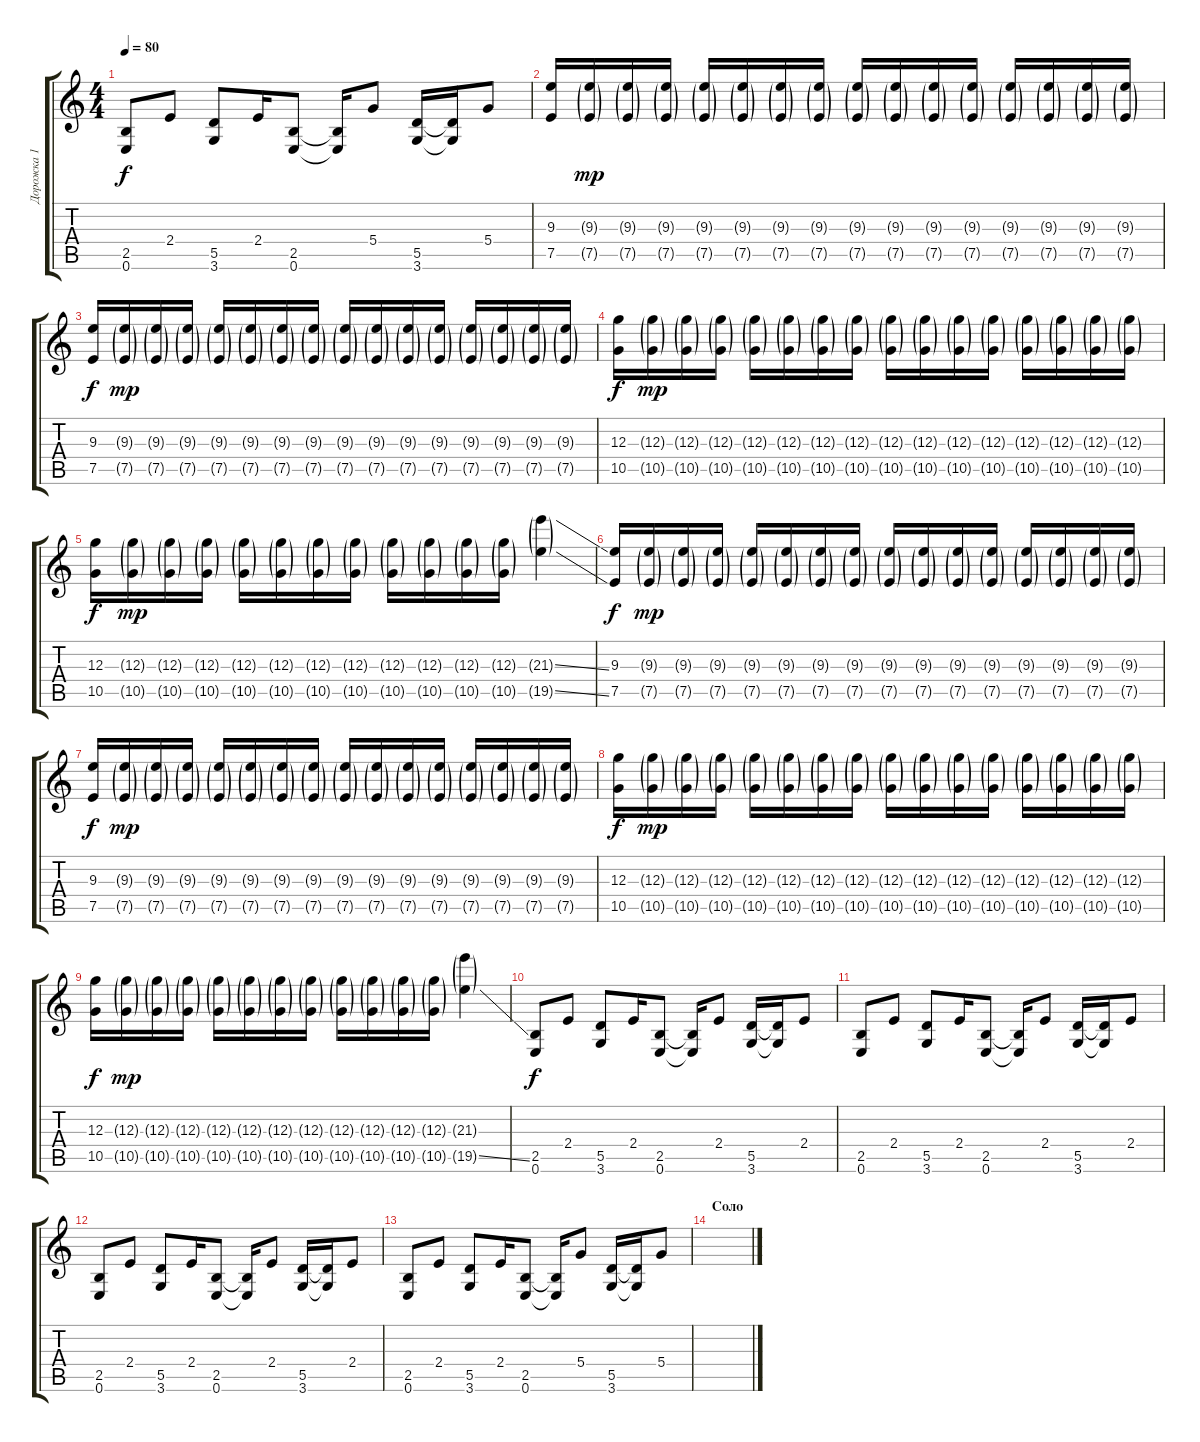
\track ("Дорожка 1" "Дорожка 1") {instrument electricguitarjazz}
\staff {score tabs}
\tuning (E4 B3 G3 D3 A2 E2) {hide}
\ts (4 4)
\tempo 80
\clef g2
\ks c
(2.5 0.6).8{dy f} 2.4.8 (5.5 3.6).8 2.4.16 (2.5 0.6).8 (2.5{t} 0.6{t}).16 5.4.8 (5.5 3.6).16 (5.5{t} 3.6{t}).16 5.4.8 |
(9.3 7.5).16 (9.3{g} 7.5{g}).16{dy mp} (9.3{g} 7.5{g}).16 (9.3{g} 7.5{g}).16 (9.3{g} 7.5{g}).16 (9.3{g} 7.5{g}).16 (9.3{g} 7.5{g}).16 (9.3{g} 7.5{g}).16 (9.3{g} 7.5{g}).16 (9.3{g} 7.5{g}).16 (9.3{g} 7.5{g}).16 (9.3{g} 7.5{g}).16 (9.3{g} 7.5{g}).16 (9.3{g} 7.5{g}).16 (9.3{g} 7.5{g}).16 (9.3{g} 7.5{g}).16 |
(9.3 7.5).16{dy f} (9.3{g} 7.5{g}).16{dy mp} (9.3{g} 7.5{g}).16 (9.3{g} 7.5{g}).16 (9.3{g} 7.5{g}).16 (9.3{g} 7.5{g}).16 (9.3{g} 7.5{g}).16 (9.3{g} 7.5{g}).16 (9.3{g} 7.5{g}).16 (9.3{g} 7.5{g}).16 (9.3{g} 7.5{g}).16 (9.3{g} 7.5{g}).16 (9.3{g} 7.5{g}).16 (9.3{g} 7.5{g}).16 (9.3{g} 7.5{g}).16 (9.3{g} 7.5{g}).16 |
(12.3 10.5).16{dy f} (12.3{g} 10.5{g}).16{dy mp} (12.3{g} 10.5{g}).16 (12.3{g} 10.5{g}).16 (12.3{g} 10.5{g}).16 (12.3{g} 10.5{g}).16 (12.3{g} 10.5{g}).16 (12.3{g} 10.5{g}).16 (12.3{g} 10.5{g}).16 (12.3{g} 10.5{g}).16 (12.3{g} 10.5{g}).16 (12.3{g} 10.5{g}).16 (12.3{g} 10.5{g}).16 (12.3{g} 10.5{g}).16 (12.3{g} 10.5{g}).16 (12.3{g} 10.5{g}).16 |
(12.3 10.5).16{dy f} (12.3{g} 10.5{g}).16{dy mp} (12.3{g} 10.5{g}).16 (12.3{g} 10.5{g}).16 (12.3{g} 10.5{g}).16 (12.3{g} 10.5{g}).16 (12.3{g} 10.5{g}).16 (12.3{g} 10.5{g}).16 (12.3{g} 10.5{g}).16 (12.3{g} 10.5{g}).16 (12.3{g} 10.5{g}).16 (12.3{g} 10.5{g}).16 (21.3{ss g} 19.5{ss g}).4 |
(9.3 7.5).16{dy f} (9.3{g} 7.5{g}).16{dy mp} (9.3{g} 7.5{g}).16 (9.3{g} 7.5{g}).16 (9.3{g} 7.5{g}).16 (9.3{g} 7.5{g}).16 (9.3{g} 7.5{g}).16 (9.3{g} 7.5{g}).16 (9.3{g} 7.5{g}).16 (9.3{g} 7.5{g}).16 (9.3{g} 7.5{g}).16 (9.3{g} 7.5{g}).16 (9.3{g} 7.5{g}).16 (9.3{g} 7.5{g}).16 (9.3{g} 7.5{g}).16 (9.3{g} 7.5{g}).16 |
(9.3 7.5).16{dy f} (9.3{g} 7.5{g}).16{dy mp} (9.3{g} 7.5{g}).16 (9.3{g} 7.5{g}).16 (9.3{g} 7.5{g}).16 (9.3{g} 7.5{g}).16 (9.3{g} 7.5{g}).16 (9.3{g} 7.5{g}).16 (9.3{g} 7.5{g}).16 (9.3{g} 7.5{g}).16 (9.3{g} 7.5{g}).16 (9.3{g} 7.5{g}).16 (9.3{g} 7.5{g}).16 (9.3{g} 7.5{g}).16 (9.3{g} 7.5{g}).16 (9.3{g} 7.5{g}).16 |
(12.3 10.5).16{dy f} (12.3{g} 10.5{g}).16{dy mp} (12.3{g} 10.5{g}).16 (12.3{g} 10.5{g}).16 (12.3{g} 10.5{g}).16 (12.3{g} 10.5{g}).16 (12.3{g} 10.5{g}).16 (12.3{g} 10.5{g}).16 (12.3{g} 10.5{g}).16 (12.3{g} 10.5{g}).16 (12.3{g} 10.5{g}).16 (12.3{g} 10.5{g}).16 (12.3{g} 10.5{g}).16 (12.3{g} 10.5{g}).16 (12.3{g} 10.5{g}).16 (12.3{g} 10.5{g}).16 |
(12.3 10.5).16{dy f} (12.3{g} 10.5{g}).16{dy mp} (12.3{g} 10.5{g}).16 (12.3{g} 10.5{g}).16 (12.3{g} 10.5{g}).16 (12.3{g} 10.5{g}).16 (12.3{g} 10.5{g}).16 (12.3{g} 10.5{g}).16 (12.3{g} 10.5{g}).16 (12.3{g} 10.5{g}).16 (12.3{g} 10.5{g}).16 (12.3{g} 10.5{g}).16 (21.3{g} 19.5{ss g}).4 |
(2.5 0.6).8{dy f} 2.4.8 (5.5 3.6).8 2.4.16 (2.5 0.6).8 (2.5{t} 0.6{t}).16 2.4.8 (5.5 3.6).16 (5.5{t} 3.6{t}).16 2.4.8 |
(2.5 0.6).8 2.4.8 (5.5 3.6).8 2.4.16 (2.5 0.6).8 (2.5{t} 0.6{t}).16 2.4.8 (5.5 3.6).16 (5.5{t} 3.6{t}).16 2.4.8 |
(2.5 0.6).8 2.4.8 (5.5 3.6).8 2.4.16 (2.5 0.6).8 (2.5{t} 0.6{t}).16 2.4.8 (5.5 3.6).16 (5.5{t} 3.6{t}).16 2.4.8 |
(2.5 0.6).8 2.4.8 (5.5 3.6).8 2.4.16 (2.5 0.6).8 (2.5{t} 0.6{t}).16 5.4.8 (5.5 3.6).16 (5.5{t} 3.6{t}).16 5.4.8 |
\section ("" "Соло ")
